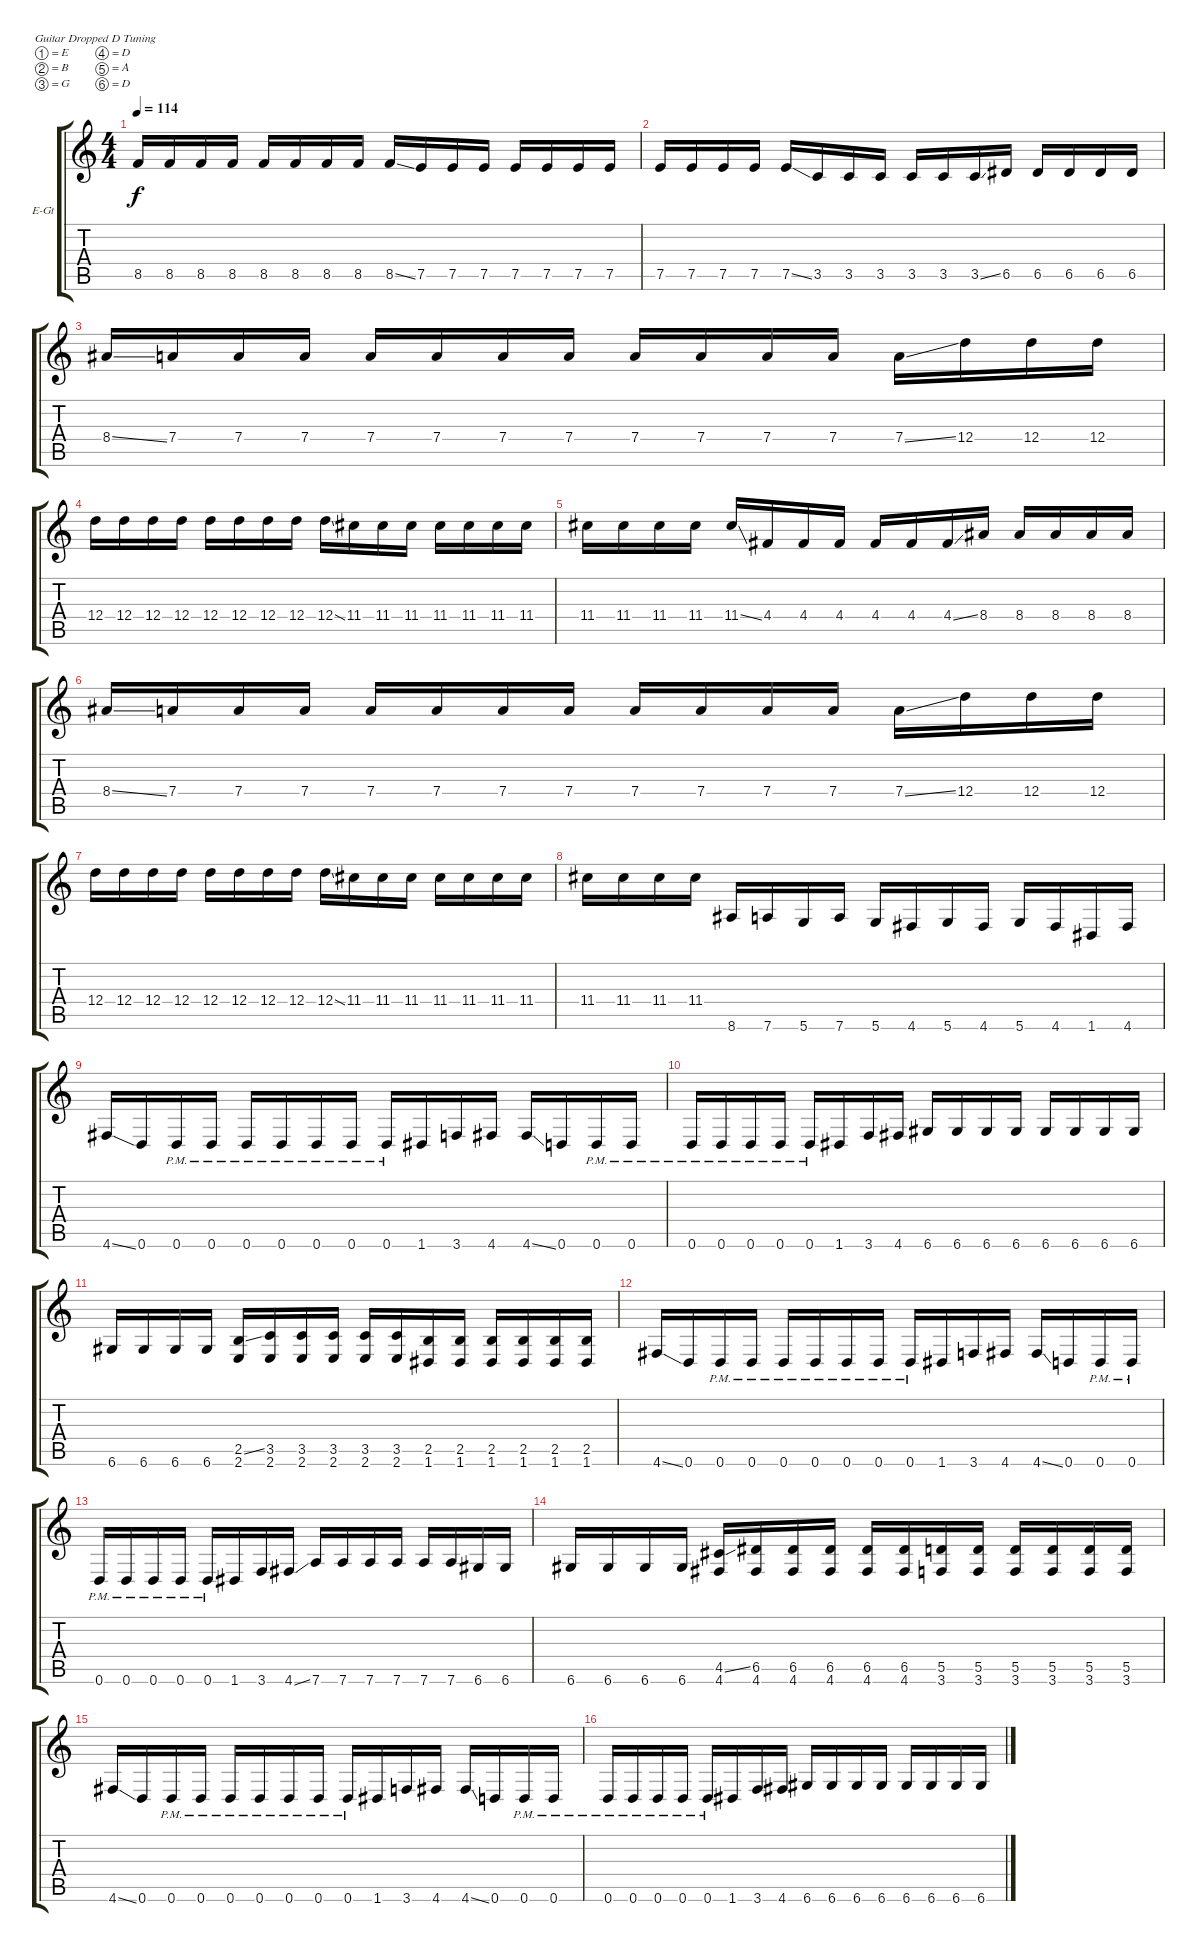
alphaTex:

\bracketExtendMode groupsimilarinstruments
\firstSystemTrackNameOrientation horizontal
\otherSystemsTrackNameOrientation horizontal
\track ("Guitar" "E-Gt") {instrument overdrivenguitar}
\staff {score tabs}
\tuning (E4 B3 G3 D3 A2 D2)
\ts (4 4)
\tempo 114
\clef g2
\ks c
8.5.16{dy f} 8.5.16 8.5.16 8.5.16 8.5.16 8.5.16 8.5.16 8.5.16 8.5{ss}.16 7.5.16 7.5.16 7.5.16 7.5.16 7.5.16 7.5.16 7.5.16 |
7.5.16 7.5.16 7.5.16 7.5.16 7.5{ss}.16 3.5.16 3.5.16 3.5.16 3.5.16 3.5.16 3.5{ss}.16 6.5.16 6.5.16 6.5.16 6.5.16 6.5.16 |
8.4{ss}.16 7.4.16 7.4.16 7.4.16 7.4.16 7.4.16 7.4.16 7.4.16 7.4.16 7.4.16 7.4.16 7.4.16 7.4{ss}.16 12.4.16 12.4.16 12.4.16 |
12.4.16 12.4.16 12.4.16 12.4.16 12.4.16 12.4.16 12.4.16 12.4.16 12.4{ss}.16 11.4.16 11.4.16 11.4.16 11.4.16 11.4.16 11.4.16 11.4.16 |
11.4.16 11.4.16 11.4.16 11.4.16 11.4{ss}.16 4.4.16 4.4.16 4.4.16 4.4.16 4.4.16 4.4{ss}.16 8.4.16 8.4.16 8.4.16 8.4.16 8.4.16 |
8.4{ss}.16 7.4.16 7.4.16 7.4.16 7.4.16 7.4.16 7.4.16 7.4.16 7.4.16 7.4.16 7.4.16 7.4.16 7.4{ss}.16 12.4.16 12.4.16 12.4.16 |
12.4.16 12.4.16 12.4.16 12.4.16 12.4.16 12.4.16 12.4.16 12.4.16 12.4{ss}.16 11.4.16 11.4.16 11.4.16 11.4.16 11.4.16 11.4.16 11.4.16 |
11.4.16 11.4.16 11.4.16 11.4.16 8.6.16 7.6.16 5.6.16 7.6.16 5.6.16 4.6.16 5.6.16 4.6.16 5.6.16 4.6.16 1.6.16 4.6.16 |
4.6{ss}.16 0.6.16 0.6{pm}.16 0.6{pm}.16 0.6{pm}.16 0.6{pm}.16 0.6{pm}.16 0.6{pm}.16 0.6{pm}.16 1.6.16 3.6.16 4.6.16 4.6{ss}.16 0.6.16 0.6{pm}.16 0.6{pm}.16 |
0.6{pm}.16 0.6{pm}.16 0.6{pm}.16 0.6{pm}.16 0.6{pm}.16 1.6.16 3.6.16 4.6.16 6.6.16 6.6.16 6.6.16 6.6.16 6.6.16 6.6.16 6.6.16 6.6.16 |
6.6.16 6.6.16 6.6.16 6.6.16 (2.5{ss} 2.6).16 (3.5 2.6).16 (3.5 2.6).16 (3.5 2.6).16 (3.5 2.6).16 (3.5 2.6).16 (2.5 1.6).16 (2.5 1.6).16 (2.5 1.6).16 (2.5 1.6).16 (2.5 1.6).16 (2.5 1.6).16 |
4.6{ss}.16 0.6.16 0.6{pm}.16 0.6{pm}.16 0.6{pm}.16 0.6{pm}.16 0.6{pm}.16 0.6{pm}.16 0.6{pm}.16 1.6.16 3.6.16 4.6.16 4.6{ss}.16 0.6.16 0.6{pm}.16 0.6{pm}.16 |
0.6{pm}.16 0.6{pm}.16 0.6{pm}.16 0.6{pm}.16 0.6{pm}.16 1.6.16 3.6.16 4.6{ss}.16 7.6.16 7.6.16 7.6.16 7.6.16 7.6.16 7.6.16 6.6.16 6.6.16 |
6.6.16 6.6.16 6.6.16 6.6.16 (4.5{ss} 4.6).16 (6.5 4.6).16 (6.5 4.6).16 (6.5 4.6).16 (6.5 4.6).16 (6.5 4.6).16 (5.5 3.6).16 (5.5 3.6).16 (5.5 3.6).16 (5.5 3.6).16 (5.5 3.6).16 (5.5 3.6).16 |
4.6{ss}.16 0.6.16 0.6{pm}.16 0.6{pm}.16 0.6{pm}.16 0.6{pm}.16 0.6{pm}.16 0.6{pm}.16 0.6{pm}.16 1.6.16 3.6.16 4.6.16 4.6{ss}.16 0.6.16 0.6{pm}.16 0.6{pm}.16 |
0.6{pm}.16 0.6{pm}.16 0.6{pm}.16 0.6{pm}.16 0.6{pm}.16 1.6.16 3.6.16 4.6.16 6.6.16 6.6.16 6.6.16 6.6.16 6.6.16 6.6.16 6.6.16 6.6.16
